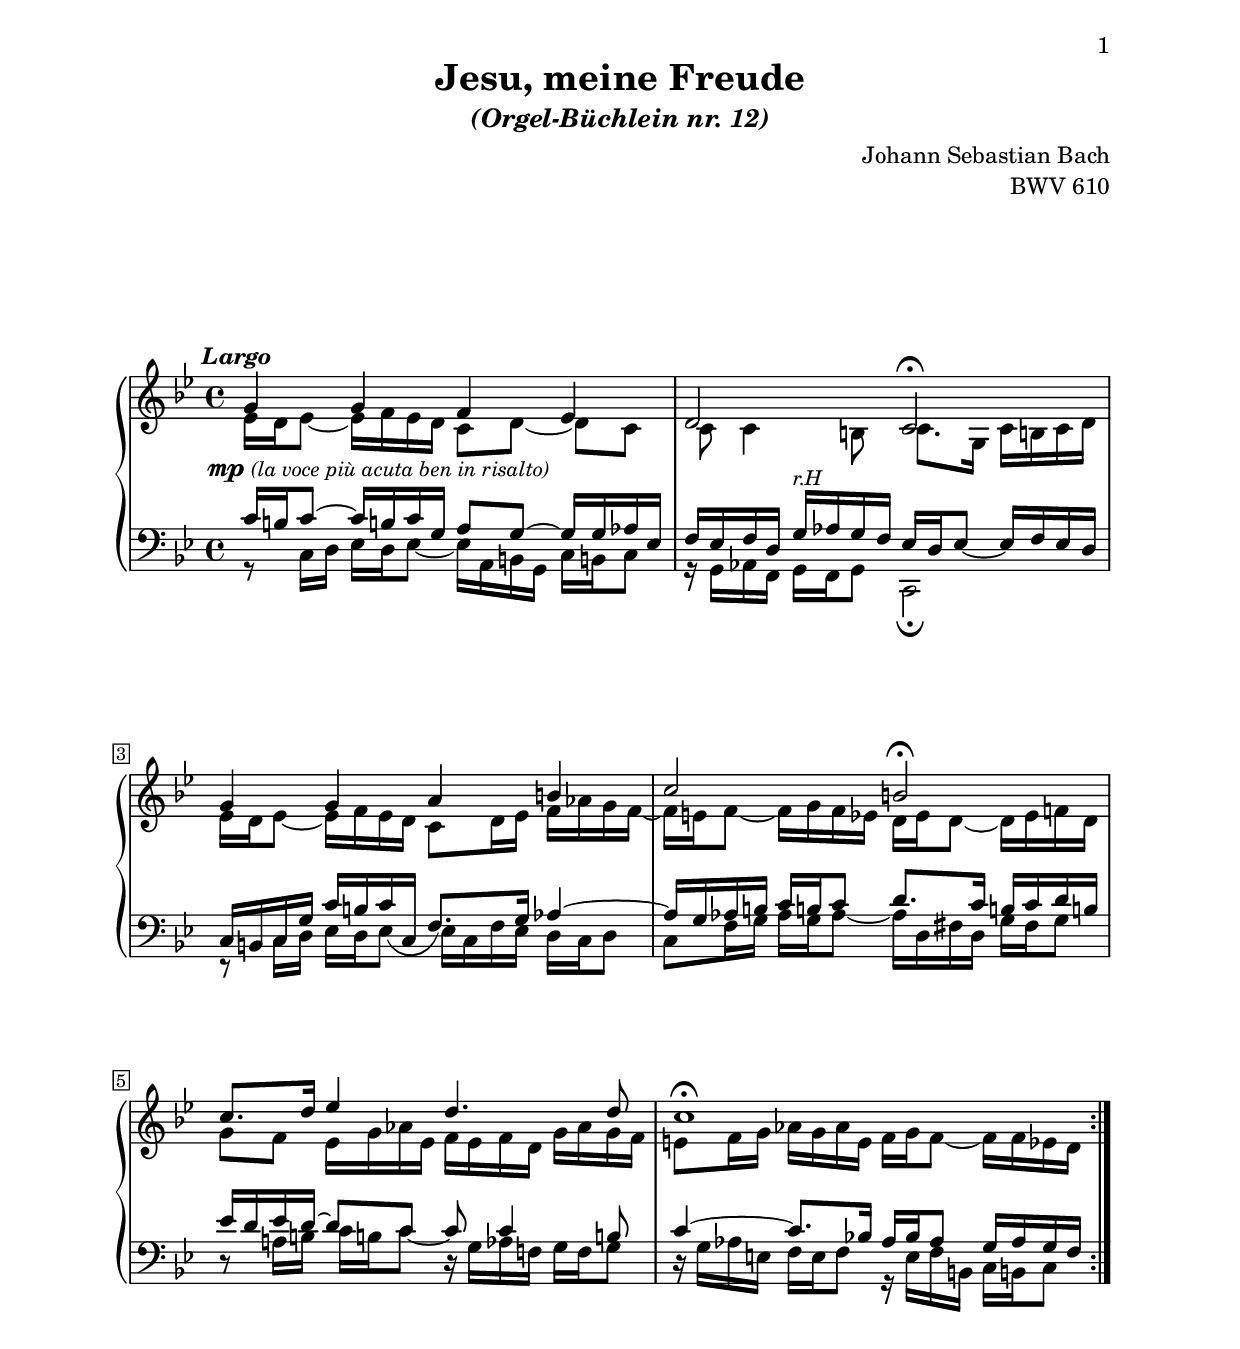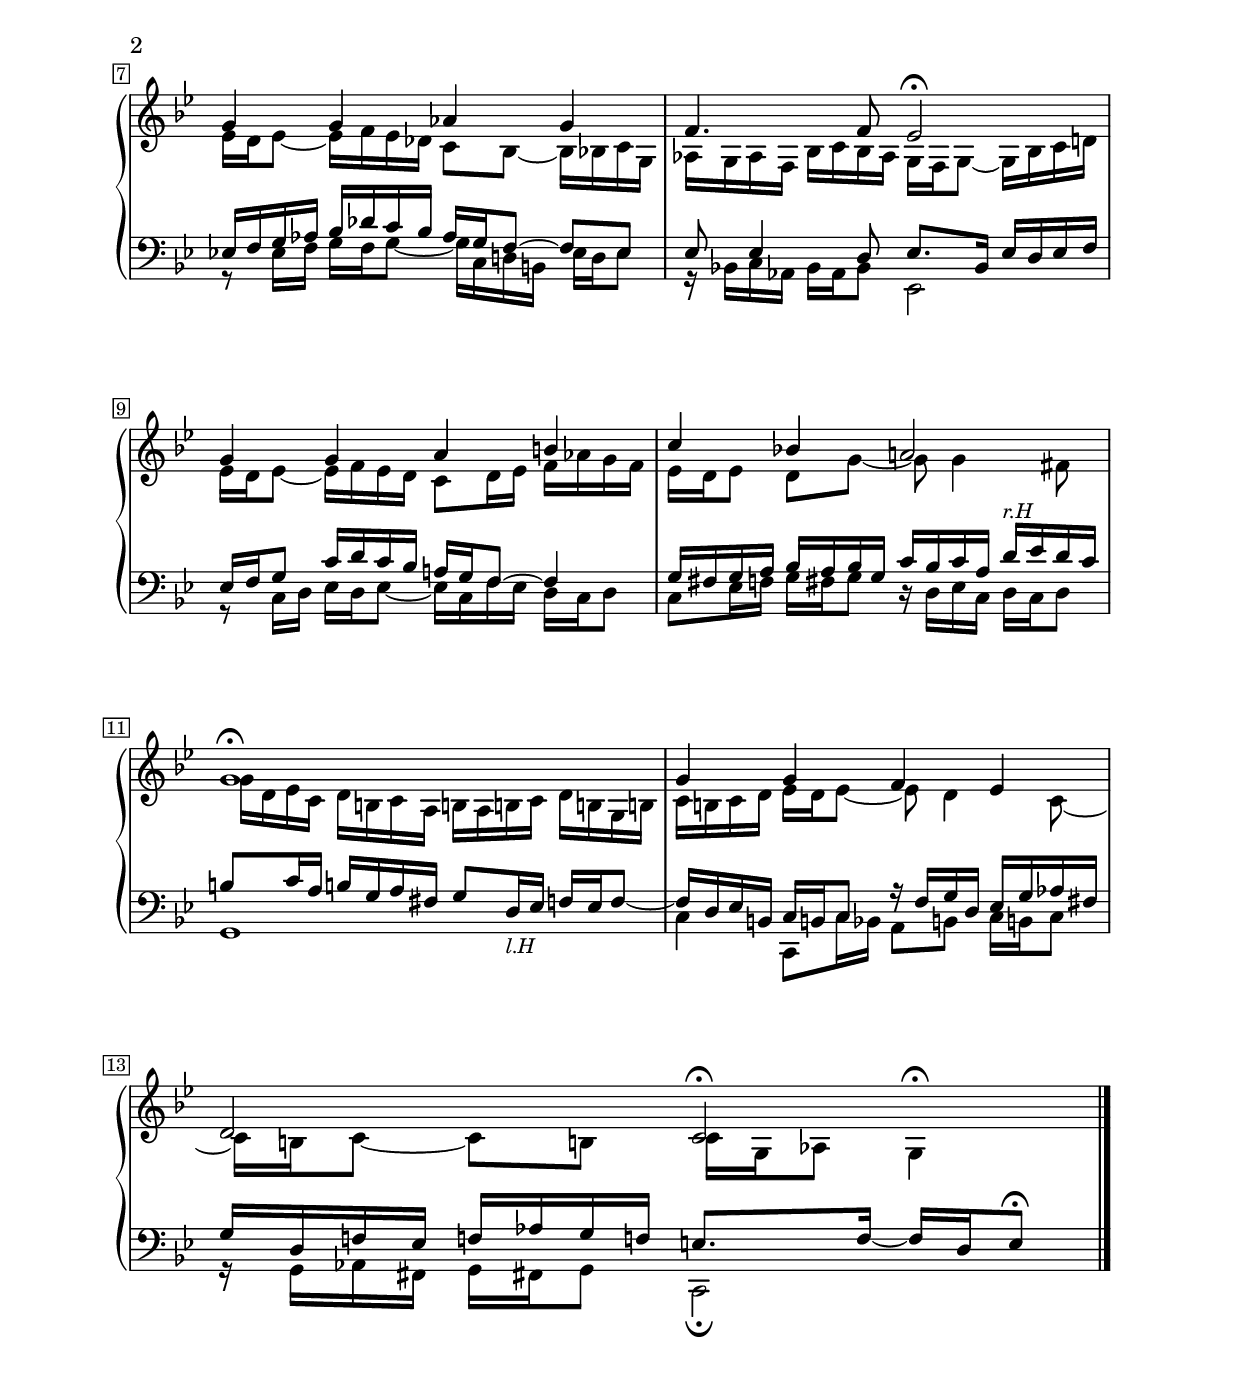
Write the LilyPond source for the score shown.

\version "2.23.80"

#(ly:set-option 'relative-includes #t)

\header {
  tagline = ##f
}

\paper {
  annotate-spacing = ##f
  bottom-margin = 10\mm
  first-page-number = 0
  indent = 0.0
  line-width = 16.6\cm
  print-all-headers = ##t
  ragged-last-bottom = ##f
  ragged-bottom = ##f
  system-system-spacing = #'((basic-distance . 2) (padding . 10))
  top-margin = 30\mm
%  markup-system-spacing.basic-distance = #10
%  last-bottom-spacing.padding = #2
}

\bookpart {
  \header {
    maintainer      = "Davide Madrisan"
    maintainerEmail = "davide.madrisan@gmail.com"
  }

  \include "./header.ily"
  \header {
    title = ##f
    composer = ##f
  }

  \markup {
    \with-dimensions #'(0 . 0) #'(0 . 0)
    \with-color #(rgb-color 0.2 0.4 0.5)
    \filled-box #'(-200 . 200) #'(-200 . 200) #0
  }
  \markup {
    \fill-line {
      \center-column {
        \null\null\null
        \null\null\null
        \line { \abs-fontsize #30 \bold "Johann Sebastian" }
        \null
        \line { \abs-fontsize #80 \bold "Bach" }
        \null
        \fill-line {
          \draw-hline
        }
        \null\null\null
        \line { \abs-fontsize #34 \bold "Jesu, meine Freude" }
        \null\null
        \line { \abs-fontsize #25 \bold "Orgel-Büchlein nr. 12" }
        \null\null
        \line { \abs-fontsize #20 "BWV 610" }
        \null\null\null\null
        \fill-line { \abs-fontsize #20 "Transcribed for Piano Solo" }
        \null\null\null\null
        \fill-line {
          \override #'(thickness . 5)
          \draw-squiggle-line #0.5 #'(10 . 0) ##t
        }
        \null\null\null\null
        \fill-line { \abs-fontsize #11 "Engraved by Davide Madrisan" }
        \fill-line { \abs-fontsize #9 \typewriter "https://github.com/madrisan/open-scores/" }
        \null
        \fill-line { \abs-fontsize #10 "Based on the Holograph manuscript of «Das Orgel-Büchlein» (p.15)" }
        \null
      }
    }
  }
}

Global = {
  \key g \minor
  \time 4/4
  \include "global.ly"
}

Soprano = \context Voice = "one"  \relative c'' {
  %1
  \voiceOne
  \override Beam.breakable = ##t
  \repeat volta 2 {
  | g4^\markup {
      \hspace #-4 \italic\bold "Largo"
    }_\markup {
      \hspace #-4 \vspace #4 \dynamic mp
      \italic\small "(la voce più acuta ben in risalto)"
    }
    g f es
  | d2 c\fermata
  | g'4 g a b!
  | c2 b!\fermata
  %5
  | c8. d16 es4 d4. d8
  | c1\fermata
  }
  | g4 g as g
  | f4. f8 es2\fermata
  | g4 g a b!
  %10
  | c4 bes! a2
  | g1\fermata
  | g4 g f es
  | d2 c2\fermata \bar "|."
}

Alto = \context Voice = "two"  \relative c' {
  \voiceTwo
  \repeat volta 2 {
  %1
  | es16 d es8~ es16 f es d c8[ d~] d c
  | c8 c4 b!8 c8.[ g16] c b! c d
  | es16 d es8~ es16 f es d c8 d16 es f as g f~
  | f16 e f8~ f16 g f es d es d8~ d16 es f d
  %5
  | g8 f es16 g as es f es f d g as g f
  | e8 f16 g as g as e f g f8~ f16 f es d
  }
  \pageBreak
  | es16 d es8~ es16 f es des c8 bes~ bes16 bes c g
  | as16 g as f bes c bes as g f g8~ g16 bes c d
  | es16 d es8~ es16 f es d c8 d16 es f as g f
  %10
  | es16 d es8 d g~g g4 fis8
  | g16 d es c d b! c a b! a b! c d b! g b!
  | c16 b! c d es d es8~ es d4 c8~
  |c16 b! c8~ c b! c16 g as8 g4^\fermata
}

Tenor = \context Voice = "three"  \relative c' {
  \voiceThree
  \change Staff = "lower"
  \repeat volta 2 {
  %1
  | c16 b! c8~ c16 b! c g a8 g~ g16 g as es
  | f16 es f d g^\markup {
      \italic\small "r.H"
    }
    as g f es d \tieDown es8~ es16 \tieNeutral f es d
  | c16 b! c g' c b! c c, f8. g16 as!4^~
  | as16 g as b c b! c8 d8. c16 b! c d b!
  %5
  | es16 d es d^~ d8 c~c c4 b!8
  | c4^~ c8. bes16 as bes as8 g16 as g f
  }
  | es16 f g as bes des c bes as g f8^~ f es
  | es8 es4 d8 es8. bes16 es d es f
  | es16 f g8 c16 d c bes a g f8^~ f4
  %10
  | g16 fis g a bes a bes g c bes c a
    d^\markup {
      \italic\small "r.H"
    } es d c
  | b!8 c16 a b! g a fis g8 d16_\markup {
      \italic\small "l.H"
  } es f es f8~
  | f16 d es b! c b! c8 r16 f g d es g as fis
  | g16 d f! es f as g f e8. f16~ f d e8^\fermata
}

Pedal = \context Voice = "four"  \relative c {
  \voiceFour
  \change Staff = "lower"
  \repeat volta 2 {
  %1
  | r8 c16 d es d es8~ es16 a, b! g c b! c8
  | r16 g aes f g f g8 c,2\fermata
  | r8 c'16 d es d
    \shape #'((0 . -0.2) (0 . -1.5) (0 . -1.5) (0 . 0.5)) Tie
    es8~ es16 c f es d c d8
  | c8 f16 g aes g as8~ as16 d, fis d g fis g8
  %5
  | d8\rest a'16 b! c b! c8 d,16\rest g aes f g f g8
  | d16\rest g as e f e f8 r16 e f b,! c b! c8
  }
  | r8 es16 f g f g8~ g16 c, d! b es d es8
  | r16 bes c as bes as bes8 es,2
  | r8 c'16 d es d es8~ es16 c f es d c d8
  %10
  | c8 es16 f! g fis g8 d16\rest d es c d c d8
  | g,1
  | c4 c,8 c'16 bes a8 b! c16 b! c8
  | r16 g as fis g fis g8 c,2_\fermata
}

\score {
  \new PianoStaff
  <<
    \accidentalStyle Score.piano
    \context Staff = "upper" <<
      \set Staff.midiInstrument = #"acoustic grand"
      \Global
      \clef treble
      \Soprano
      \Alto
    >>
    \context Staff = "lower" <<
      \set Staff.midiInstrument = #"acoustic grand"
      \Global
      \clef bass
      \Tenor
      \Pedal
    >>
  >>
  \header {
    composer = "Johann Sebastian Bach"
    opus = "BWV 610"
    subtitle = \markup {
      \italic "(Orgel-Büchlein nr. 12)"
    }
    title = \markup {
      %\override #'(font-name . "TeX Gyre Schola") {
        "Jesu, meine Freude"
      %}
    }
  }
  \layout { }
  \midi {
    \tempo 4 = 100
  }
}
